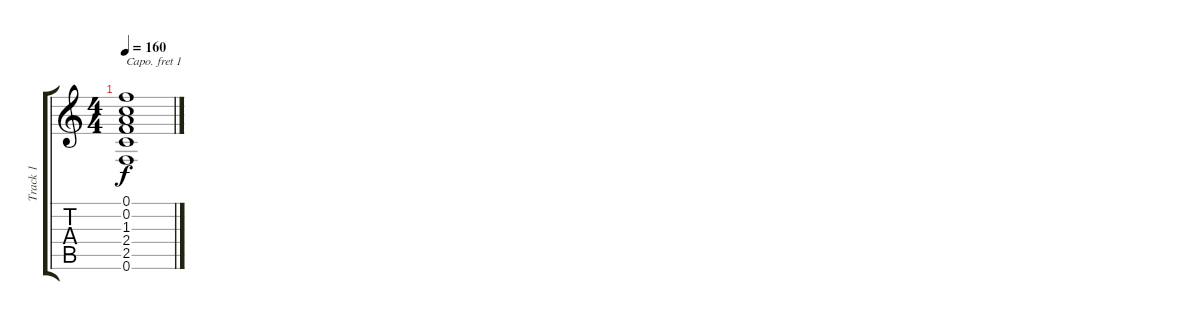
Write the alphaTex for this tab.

\track ("Track 1" "Track 1") {instrument acousticguitarsteel}
\staff {score tabs}
\capo 1
\tuning (E4 B3 G3 D3 A2 E2) {hide}
\ts (4 4)
\tempo 160
\clef g2
\ks c
(0.1 0.2 1.3 2.4 2.5 0.6{t}).1{dy f}
